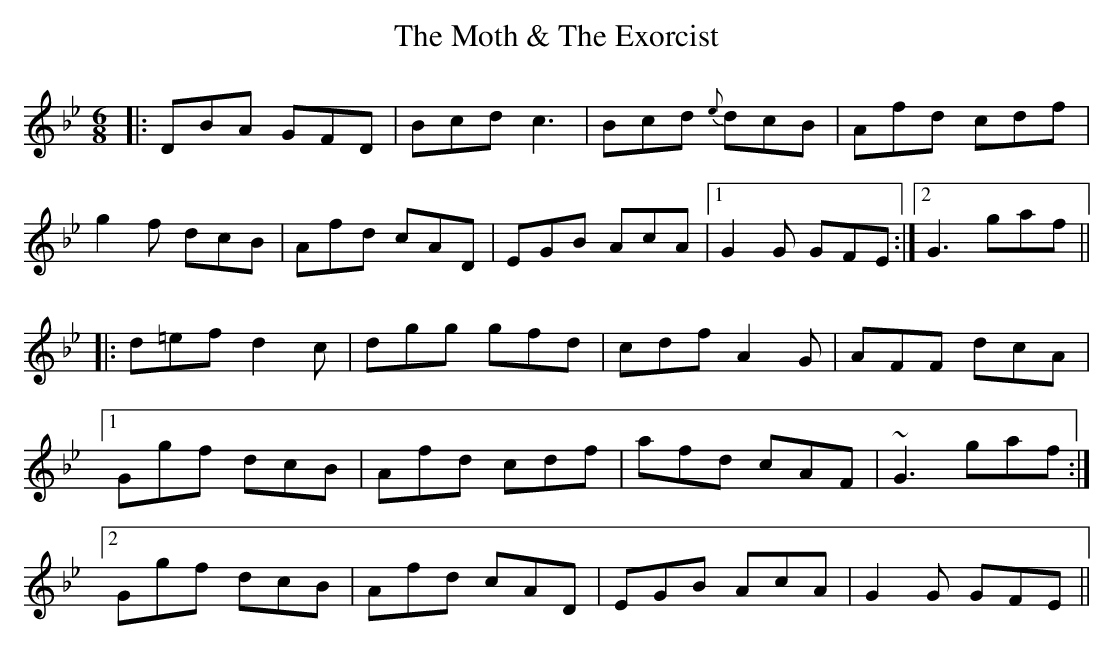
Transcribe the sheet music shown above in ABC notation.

X:1
T: The Moth & The Exorcist
M: 6/8
L: 1/8
K: Gmin
|:DBA GFD|Bcd c3|Bcd {e}dcB|Afd cdf|
g2f dcB|Afd cAD|EGB AcA|1 G2G GFE:|2 G3 gaf||
|:d=ef d2c|dgg gfd|cdf A2G|AFF dcA|
[1Ggf dcB|Afd cdf|afd cAF|~G3 gaf:|
[2Ggf dcB|Afd cAD|EGB AcA|G2G GFE||
